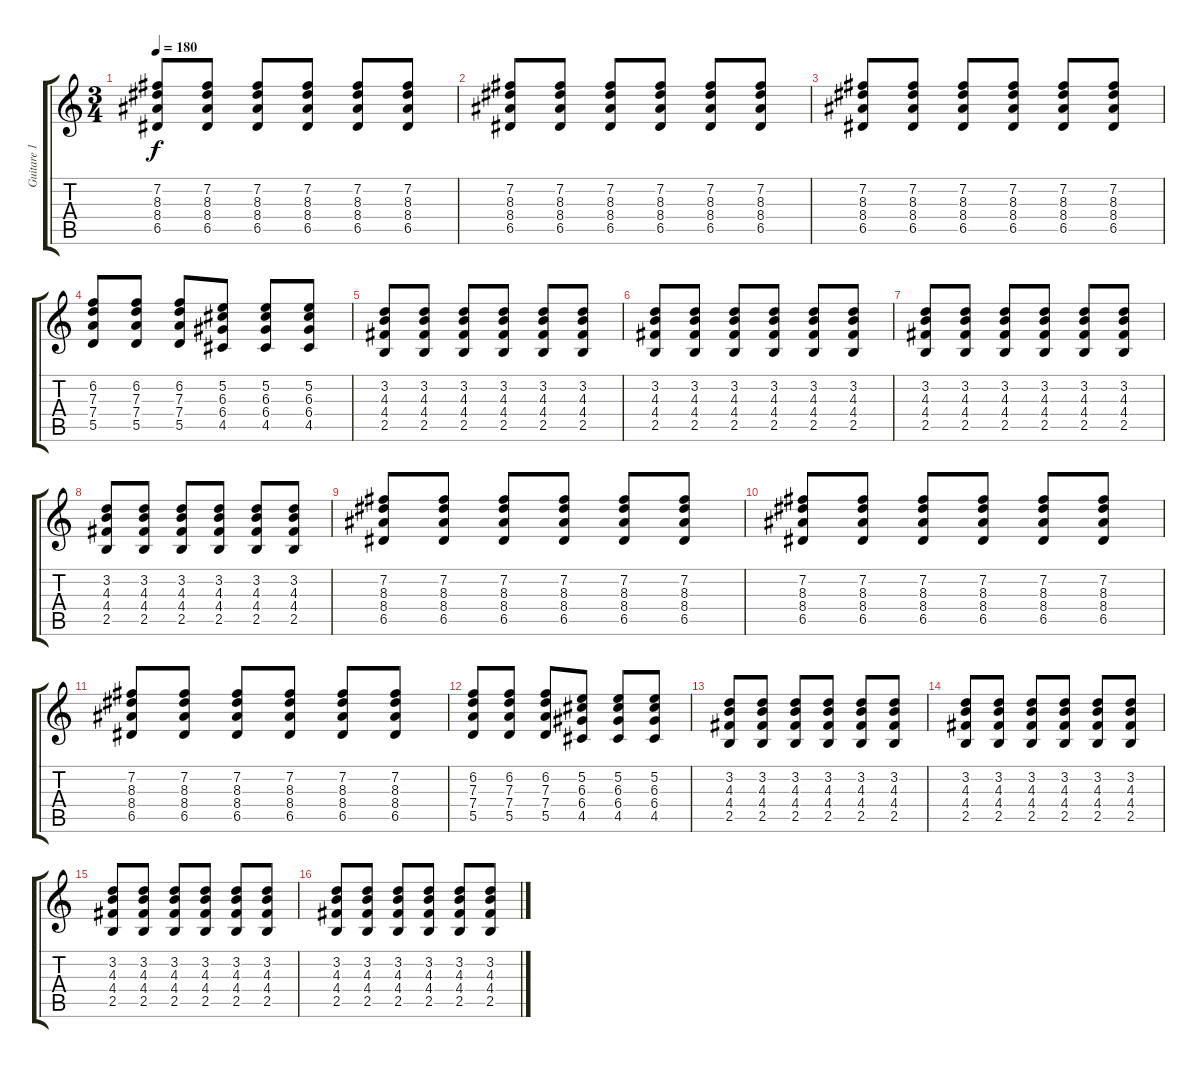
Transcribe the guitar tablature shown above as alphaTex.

\track ("Guitare 1" "Guitare 1") {instrument overdrivenguitar}
\staff {score tabs}
\tuning (E4 B3 G3 D3 A2 E2) {hide}
\ts (3 4)
\tempo 180
\clef g2
\ks c
(7.2 8.3 8.4 6.5).8{dy f} (7.2 8.3 8.4 6.5).8 (7.2 8.3 8.4 6.5).8 (7.2 8.3 8.4 6.5).8 (7.2 8.3 8.4 6.5).8 (7.2 8.3 8.4 6.5).8 |
(7.2 8.3 8.4 6.5).8 (7.2 8.3 8.4 6.5).8 (7.2 8.3 8.4 6.5).8 (7.2 8.3 8.4 6.5).8 (7.2 8.3 8.4 6.5).8 (7.2 8.3 8.4 6.5).8 |
(7.2 8.3 8.4 6.5).8 (7.2 8.3 8.4 6.5).8 (7.2 8.3 8.4 6.5).8 (7.2 8.3 8.4 6.5).8 (7.2 8.3 8.4 6.5).8 (7.2 8.3 8.4 6.5).8 |
(6.2 7.3 7.4 5.5).8 (6.2 7.3 7.4 5.5).8 (6.2 7.3 7.4 5.5).8 (5.2 6.3 6.4 4.5).8 (5.2 6.3 6.4 4.5).8 (5.2 6.3 6.4 4.5).8 |
(3.2 4.3 4.4 2.5).8 (3.2 4.3 4.4 2.5).8 (3.2 4.3 4.4 2.5).8 (3.2 4.3 4.4 2.5).8 (3.2 4.3 4.4 2.5).8 (3.2 4.3 4.4 2.5).8 |
(3.2 4.3 4.4 2.5).8 (3.2 4.3 4.4 2.5).8 (3.2 4.3 4.4 2.5).8 (3.2 4.3 4.4 2.5).8 (3.2 4.3 4.4 2.5).8 (3.2 4.3 4.4 2.5).8 |
(3.2 4.3 4.4 2.5).8 (3.2 4.3 4.4 2.5).8 (3.2 4.3 4.4 2.5).8 (3.2 4.3 4.4 2.5).8 (3.2 4.3 4.4 2.5).8 (3.2 4.3 4.4 2.5).8 |
(3.2 4.3 4.4 2.5).8 (3.2 4.3 4.4 2.5).8 (3.2 4.3 4.4 2.5).8 (3.2 4.3 4.4 2.5).8 (3.2 4.3 4.4 2.5).8 (3.2 4.3 4.4 2.5).8 |
(7.2 8.3 8.4 6.5).8 (7.2 8.3 8.4 6.5).8 (7.2 8.3 8.4 6.5).8 (7.2 8.3 8.4 6.5).8 (7.2 8.3 8.4 6.5).8 (7.2 8.3 8.4 6.5).8 |
(7.2 8.3 8.4 6.5).8 (7.2 8.3 8.4 6.5).8 (7.2 8.3 8.4 6.5).8 (7.2 8.3 8.4 6.5).8 (7.2 8.3 8.4 6.5).8 (7.2 8.3 8.4 6.5).8 |
(7.2 8.3 8.4 6.5).8 (7.2 8.3 8.4 6.5).8 (7.2 8.3 8.4 6.5).8 (7.2 8.3 8.4 6.5).8 (7.2 8.3 8.4 6.5).8 (7.2 8.3 8.4 6.5).8 |
(6.2 7.3 7.4 5.5).8 (6.2 7.3 7.4 5.5).8 (6.2 7.3 7.4 5.5).8 (5.2 6.3 6.4 4.5).8 (5.2 6.3 6.4 4.5).8 (5.2 6.3 6.4 4.5).8 |
(3.2 4.3 4.4 2.5).8 (3.2 4.3 4.4 2.5).8 (3.2 4.3 4.4 2.5).8 (3.2 4.3 4.4 2.5).8 (3.2 4.3 4.4 2.5).8 (3.2 4.3 4.4 2.5).8 |
(3.2 4.3 4.4 2.5).8 (3.2 4.3 4.4 2.5).8 (3.2 4.3 4.4 2.5).8 (3.2 4.3 4.4 2.5).8 (3.2 4.3 4.4 2.5).8 (3.2 4.3 4.4 2.5).8 |
(3.2 4.3 4.4 2.5).8 (3.2 4.3 4.4 2.5).8 (3.2 4.3 4.4 2.5).8 (3.2 4.3 4.4 2.5).8 (3.2 4.3 4.4 2.5).8 (3.2 4.3 4.4 2.5).8 |
(3.2 4.3 4.4 2.5).8 (3.2 4.3 4.4 2.5).8 (3.2 4.3 4.4 2.5).8 (3.2 4.3 4.4 2.5).8 (3.2 4.3 4.4 2.5).8 (3.2 4.3 4.4 2.5).8
